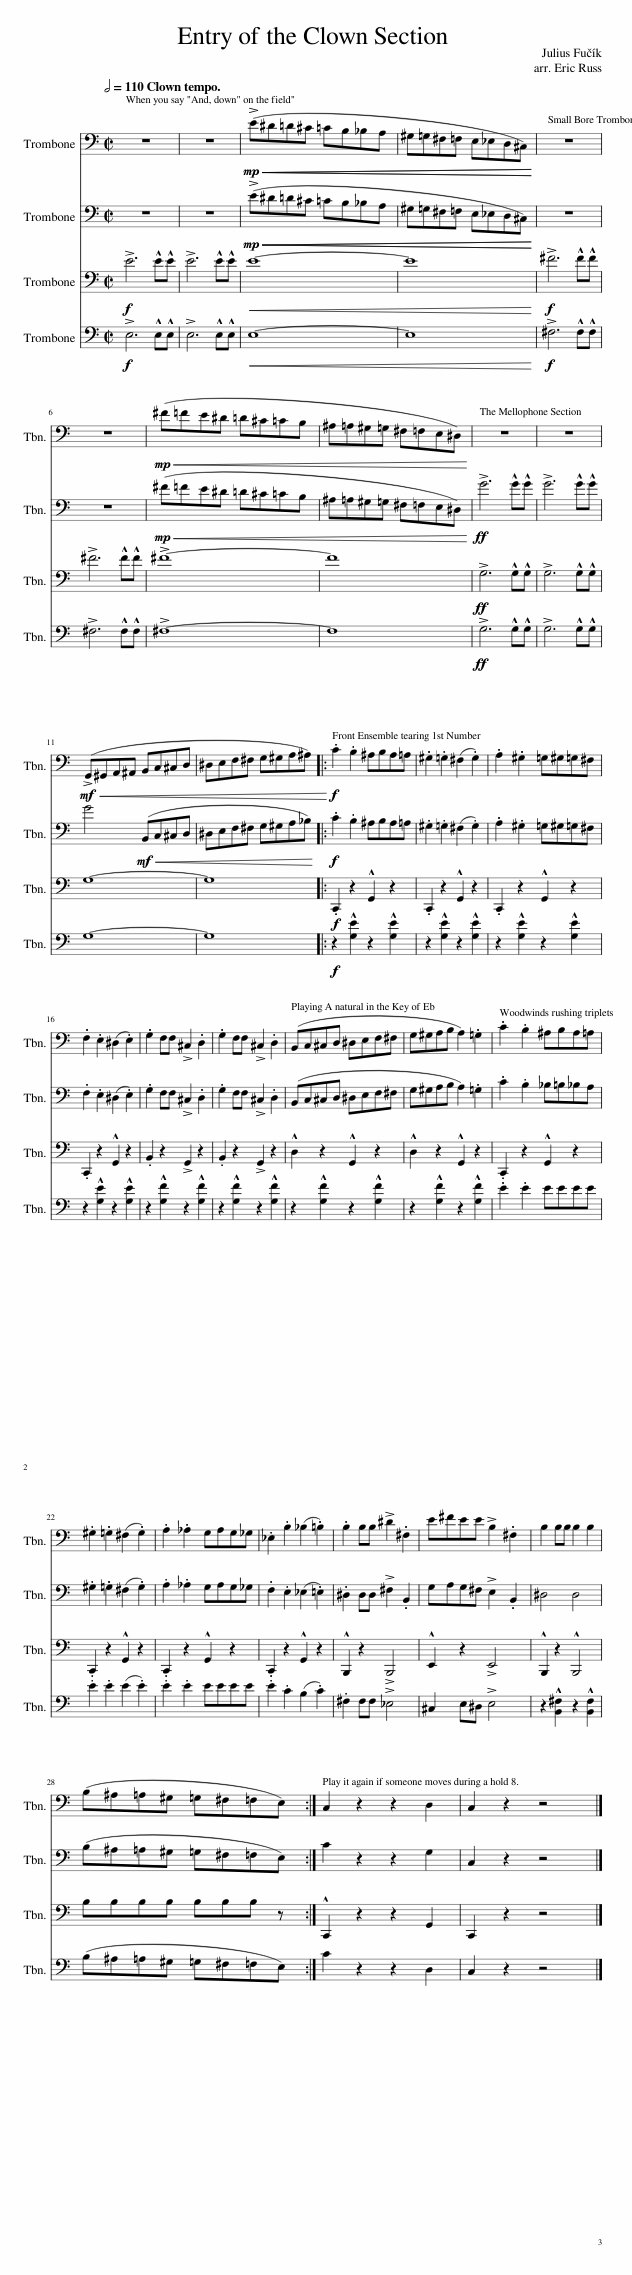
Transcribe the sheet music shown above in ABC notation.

X:1
%%score 1 2 3 4
L:1/8
Q:1/2=110
M:2/2
I:linebreak $
K:C
V:1 bass
V:2 bass
V:3 bass
V:4 bass
V:1
 z8 | z8 |!mp!!<(!!<(! (!>!E^D=D^C =CB,_B,A, | ^G,=G,^F,=F, E,_E,D,^C,)!<)!!<)! | z8 |$ %5
 z8 |!mp!!<(! (^F=FE^D =D^C=CB, | ^A,=A,^G,=G, ^F,=F,E,^D,)!<)! | z8 | z8 |$ %10
!mf! (!>!G,,!<(!^G,,A,,^A,, B,,C,^C,D, | ^D,E,F,^F, G,^G,A,^A,)!<)! |:!f! .C2 .B,2 ^A,B,A,=A, | .^G,2 .=G,2 (^F,2 .G,2) | .A,2 .^G,2 =G,^G,=G,^F, |$ %15
 .F,2 .E,2 (^D,2 .E,2) | .G,2 F,F, !>!^C,2 .D,2 | .G,2 F,F, !>!^C,2 .D,2 | (B,,C,^C,D, ^D,E,F,^F, | G,^G,A,B, A,2) .=G,2 | %20
 .C2 .B,2 ^A,B,A,=A, |$ .^G,2 .=G,2 (^F,2 .G,2) | .A,2 ._A,2 G,A,G,_G, | ._E,2 .B,2 (_B,2 .=B,2) | .B,2 B,B, !>!^D2 .^F,2 | %25
 E^FEE !>!B,2 .^F,2 | B,2 B,B, B,2 B,2 |$ (B,^A,=A,^G, =G,^F,=F,E,) :| C,2 z2 z2 D,2 | C,2 z2 z4 |] %30
V:2
 z8 | z8 |!mp!!<(!!<(! (!>!E^D=D^C =CB,_B,A, | ^G,=G,^F,=F, E,_E,D,^C,)!<)!!<)! | z8 |$ %5
 z8 |!mp!!<(! (^F=FE^D =D^C=CB, | ^A,=A,^G,=G, ^F,=F,E,^D,)!<)! |!ff! !>!G6 !^!G!^!G | !>!G6 !^!G!^!G |$ %10
 G4!mf!!<(! (B,,C,^C,D, | ^D,E,F,^F, G,^G,A,_B,)!<)! |:!f! .C2 .B,2 ^A,B,A,=A, | .^G,2 .=G,2 (^F,2 .G,2) | .A,2 .^G,2 =G,^G,=G,^F, |$ %15
 .F,2 .E,2 (^D,2 .E,2) | .G,2 F,F, !>!^C,2 .D,2 | .G,2 F,F, !>!^C,2 .D,2 | (B,,C,^C,D, ^D,E,F,^F, | G,^G,A,B, A,2) .=G,2 | %20
 .C2 .B,2 _B,=B,_B,A, |$ .^G,2 .=G,2 (^F,2 .G,2) | .A,2 ._A,2 G,A,G,_G, | .F,2 .E,2 (_E,2 .=E,2) | .^D,2 D,D, !>!^F,2 .B,,2 | %25
 G,A,G,^F, !>!E,2 .B,,2 | ^D,4 D,4 |$ (B,^A,=A,^G, =G,^F,=F,E,) :| C2 z2 z2 G,2 | C,2 z2 z4 |] %30
V:3
!f! !>!E6 !^!E!^!E | !>!E6 !^!E!^!E |!<(! E8- | E8!<)! |!f! !>!^F6 !^!F!^!F |$ %5
 !>!^F6 !^!F!^!F | !>!^F8- | F8 |!ff! !>!G,6 !^!G,!^!G, | !>!G,6 !^!G,!^!G, |$ %10
 G,8- | G,8 |:!f! .C,,2 z2 !^!G,,2 z2 | .C,,2 z2 !^!G,,2 z2 | .C,,2 z2 !^!G,,2 z2 |$ %15
 .C,,2 z2 !^!G,,2 z2 | .B,,2 z2 !>!G,,2 z2 | .B,,2 z2 !>!G,,2 z2 | !^!D,2 z2 !^!G,,2 z2 | !^!D,2 z2 !^!G,,2 z2 | %20
 .C,,2 z2 !^!G,,2 z2 |$ .C,,2 z2 !^!G,,2 z2 | .C,,2 z2 !^!G,,2 z2 | .C,,2 z2 !^!G,,2 z2 | !^!B,,,2 z2 !>!B,,,4 | %25
 !^!E,,2 z2 !>!E,,4 | !^!B,,,2 z2 !^!B,,,4 |$ B,B,B,B, B,B,B, z :| !^!C,,2 z2 z2 G,,2 | C,,2 z2 z4 |] %30
V:4
!f! !>!E,6 !^!E,!^!E, | !>!E,6 !^!E,!^!E, |!<(! E,8- | E,8!<)! |!f! !>!^F,6 !^!F,!^!F, |$ %5
 !>!^F,6 !^!F,!^!F, | !>!^F,8- | F,8 |!ff! !>!G,6 !^!G,!^!G, | !>!G,6 !^!G,!^!G, |$ %10
 G,8- | G,8 |:!f! z2 !^![G,E]2 z2 !^![G,E]2 | z2 !^![G,E]2 z2 !^![G,E]2 | z2 !^![G,E]2 z2 !^![G,E]2 |$ %15
 z2 !^![G,E]2 z2 !^![G,E]2 | z2 !^![G,F]2 z2 !^![G,F]2 | z2 !^![G,F]2 z2 !^![G,F]2 | z2 !^![G,F]2 z2 !^![G,F]2 | z2 !^![G,F]2 z2 !^![G,F]2 | %20
 .E2 .E2 EEEE |$ .E2 .E2 (E2 .E2) | .E2 .E2 EEEE | .E2 .C2 (B,2 .C2) | .^F,2 F,F, !>!_E,4 | %25
 ^C,2 E,^D, !>!E,4 | z2 !^![B,,^F,]2 z2 !^![B,,F,]2 |$ (B,^A,=A,^G, =G,^F,=F,E,) :| C2 z2 z2 D,2 | C,2 z2 z4 |] %30
